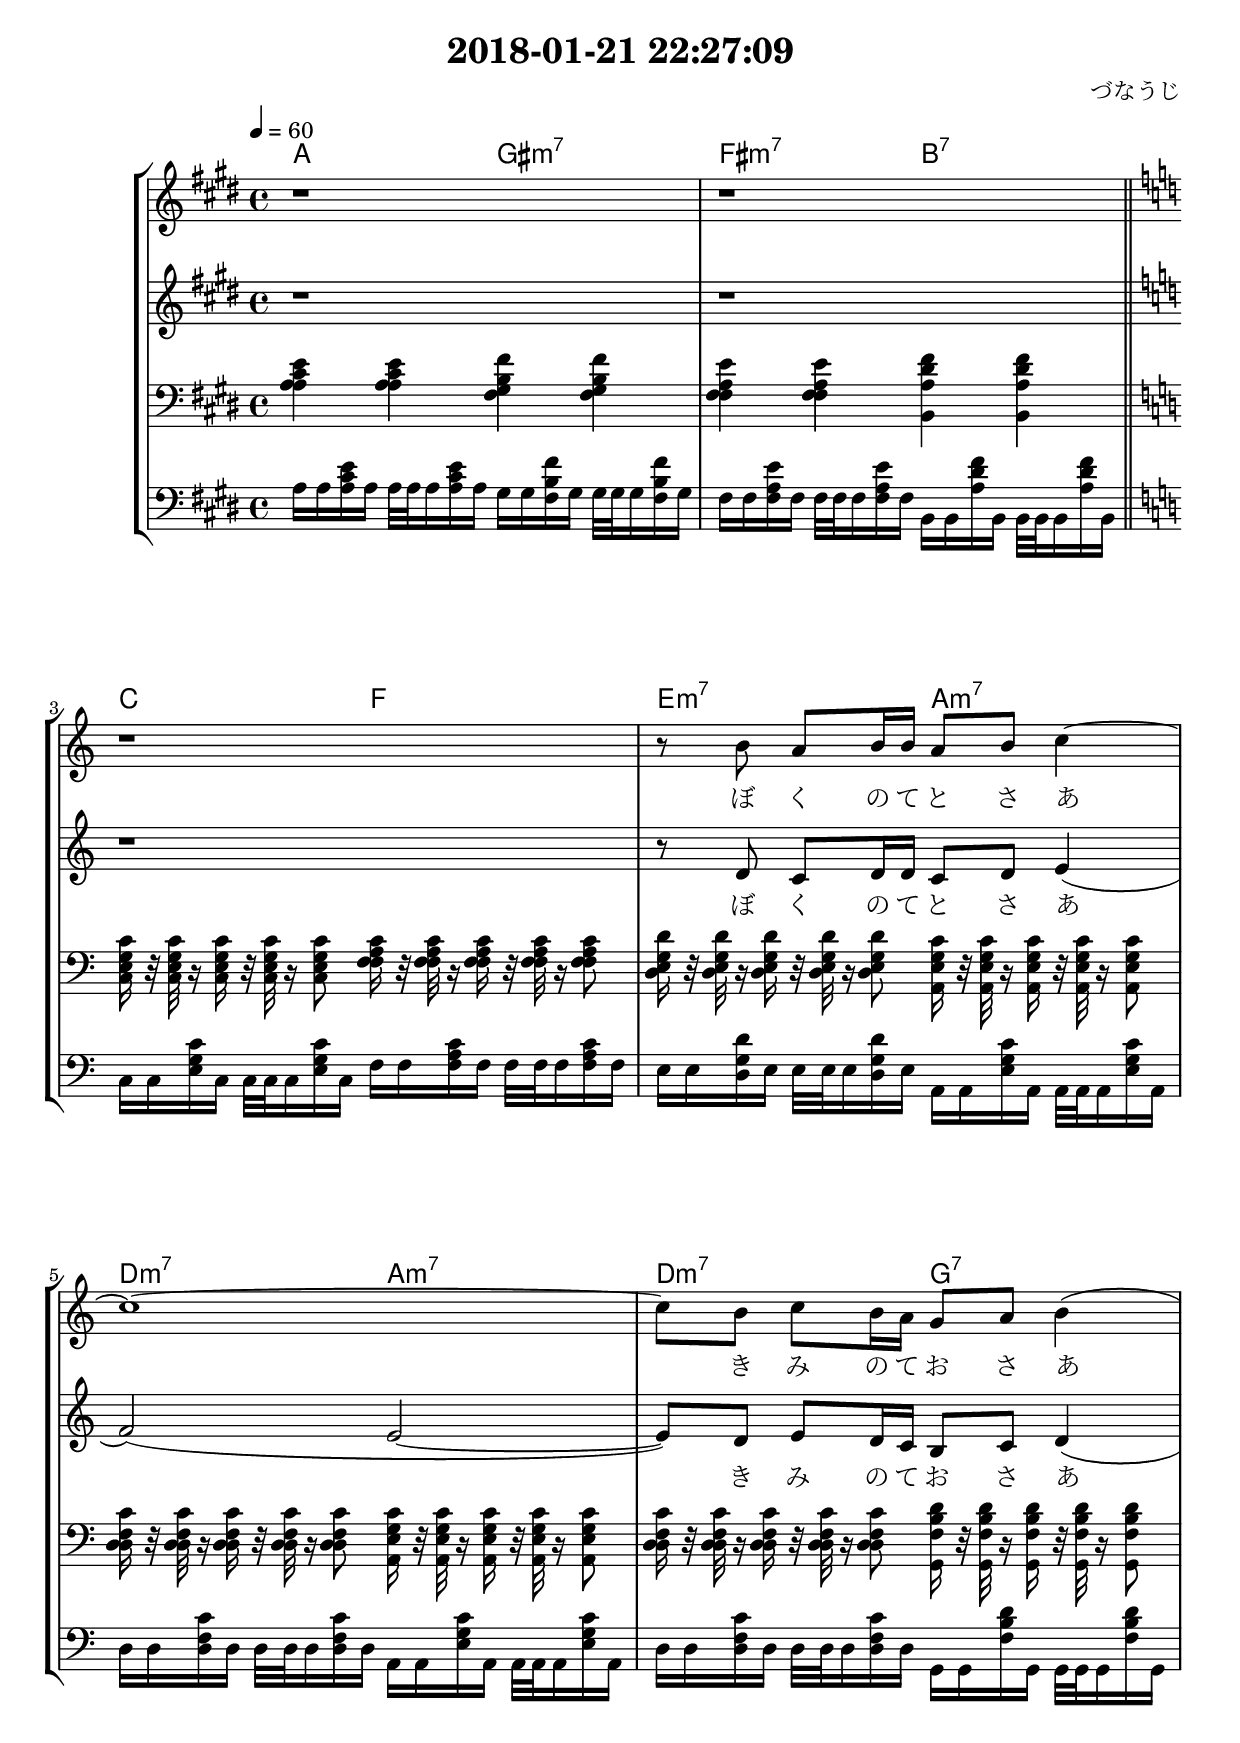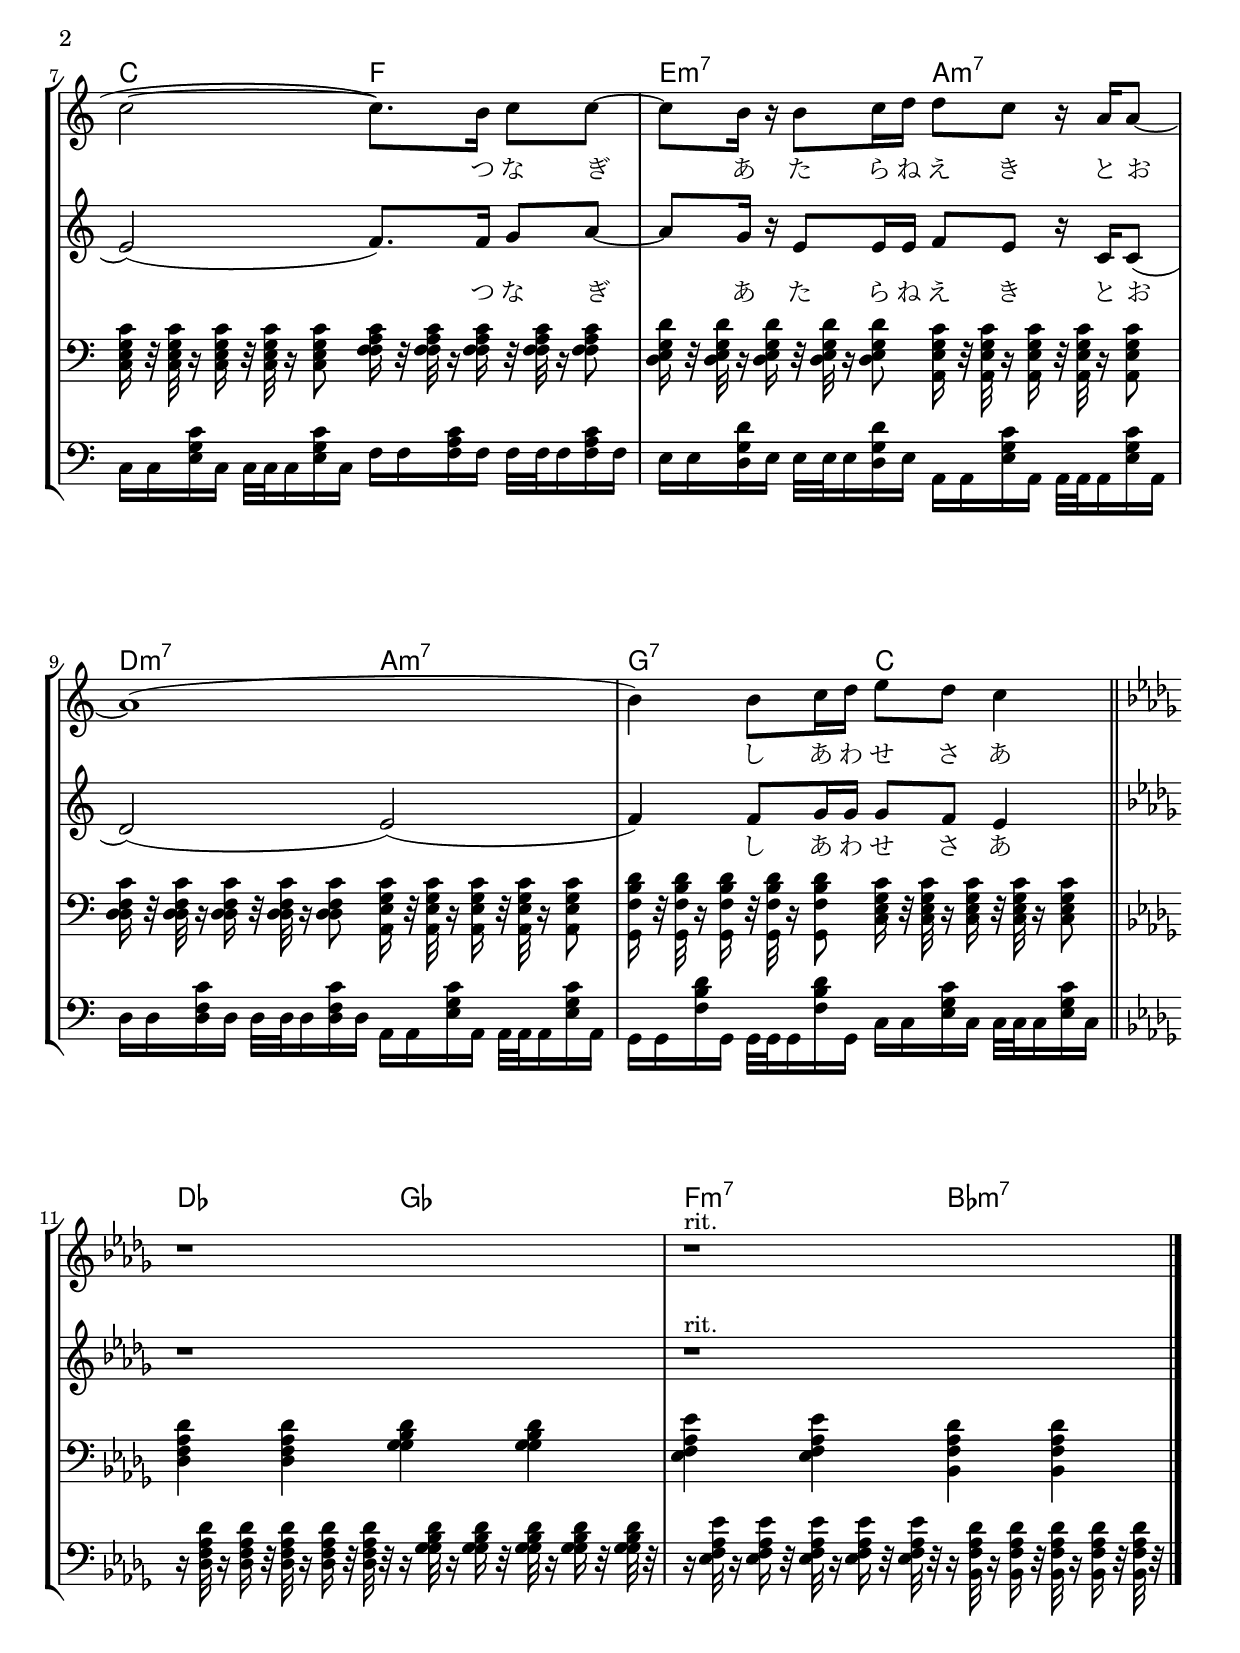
\version "2.12.1"

\header {
	title = \markup {"2018-01-21 22:27:09"}
	composer = \markup \center-column {づなうじ}
}

harmony = \chordmode {
	a2 gis:min7 fis:min7 b:7 

	c f e:min7 a:min7 d:min7 a:min7 d:min7 g:7 c f e:min7 a:min7 d:min7 a:min7 g:7 c 

	des ges f:min7 bes:min7 
}

melody = {
	\key e \major
	\tempo 4 = 60
	r1 | r1   
	\set Staff.midiInstrument = #"fss0.32"
		\key c \major
r1
r8 b'8  a'8  b'16  b'16  a'8  b'8  c''4~ 
	c''1~ 
	c''8  b'8  c''8  b'16  a'16  g'8  a'8  b'4 
	(c''2~c''8.)  b'16  c''8  c''8~ 
	c''8  b'16  r16  b'8  c''16  d''16  d''8  c''8  r16  a'16  a'8~ 
	a'1 
	 (b'4)  b'8  c''16  d''16  e''8  d''8  c''4
	\key des \major
	r1 | r1^"rit." \bar "|."
}

words = \lyricmode {
	
	ぼ  く  の  て  と  さ  あ  き  み  の  て  お  さ  あ  つ  な  ぎ  あ  た  ら  ね  え  き  と  お  し  あ  わ  せ  さ  あ  
	
}

secondmelody = {
	\key e \major
	\tempo 4 = 60
	r1 | r1   
	\set Staff.midiInstrument = #"mmi0.38"
		\key c \major
r1
r8 d'8  c'8  d'16  d'16  c'8  d'8  e'4 
	(f'2)  (e'2~ 
	e'8)  d'8  e'8  d'16  c'16  b8  c'8  d'4 
	(e'2)  (f'8.)  f'16  g'8  a'8~ 
	a'8  g'16  r16  e'8  e'16  e'16  f'8  e'8  r16  c'16  c'8 
	(d'2)  (e'2) 
	(f'4)  f'8  g'16  g'16  g'8  f'8  e'4
	\key des \major
	r1 | r1^"rit." \bar "|."
}

secondwords = \lyricmode {
	
	ぼ  く  の  て  と  さ  あ  き  み  の  て  お  さ  あ  つ  な  ぎ  あ  た  ら  ね  え  き  と  お  し  あ  わ  せ  さ  あ  
	
}

tempochange = {
	\tempo 4 = 60
	r1 | r1 \bar "||"
	\tempo 4 = 60
	r1 | r1 | r1 | r1 | r1 | r1 | r1 | r1 \bar "||"
	\tempo 4 = 60
	r1 | \tempo 4 = 45 r2 \tempo 4 = 40 r2 \bar "|."
}

mainacc = {
	\clef bass
	\set Staff.midiInstrument = #"Electric Bass (pick)"
	\key e \major
	\tempo 4 = 60
	<a a cis' e'>4 <a a cis' e'>4
	<gis fis b fis'>4 <gis fis b fis'>4
	<fis fis a e'>4 <fis fis a e'>4
	<b, a dis' fis'>4 <b, a dis' fis'>4
	\bar "||"

	\set Staff.midiInstrument = #"String Ensemble 1"
	\key c \major
	<c e g c'>16 r32 <c e g c'>32 r16     <c e g c'>16 r32 <c e g c'>32 r16     <c e g c'>8
	<f f a c'>16 r32 <f f a c'>32 r16     <f f a c'>16 r32 <f f a c'>32 r16     <f f a c'>8
	<e d g d'>16 r32 <e d g d'>32 r16     <e d g d'>16 r32 <e d g d'>32 r16     <e d g d'>8
	<a, e g c'>16 r32 <a, e g c'>32 r16     <a, e g c'>16 r32 <a, e g c'>32 r16     <a, e g c'>8
	<d d f c'>16 r32 <d d f c'>32 r16     <d d f c'>16 r32 <d d f c'>32 r16     <d d f c'>8
	<a, e g c'>16 r32 <a, e g c'>32 r16     <a, e g c'>16 r32 <a, e g c'>32 r16     <a, e g c'>8
	<d d f c'>16 r32 <d d f c'>32 r16     <d d f c'>16 r32 <d d f c'>32 r16     <d d f c'>8
	<g, f b d'>16 r32 <g, f b d'>32 r16     <g, f b d'>16 r32 <g, f b d'>32 r16     <g, f b d'>8
	<c e g c'>16 r32 <c e g c'>32 r16     <c e g c'>16 r32 <c e g c'>32 r16     <c e g c'>8
	<f f a c'>16 r32 <f f a c'>32 r16     <f f a c'>16 r32 <f f a c'>32 r16     <f f a c'>8
	<e d g d'>16 r32 <e d g d'>32 r16     <e d g d'>16 r32 <e d g d'>32 r16     <e d g d'>8
	<a, e g c'>16 r32 <a, e g c'>32 r16     <a, e g c'>16 r32 <a, e g c'>32 r16     <a, e g c'>8
	<d d f c'>16 r32 <d d f c'>32 r16     <d d f c'>16 r32 <d d f c'>32 r16     <d d f c'>8
	<a, e g c'>16 r32 <a, e g c'>32 r16     <a, e g c'>16 r32 <a, e g c'>32 r16     <a, e g c'>8
	<g, f b d'>16 r32 <g, f b d'>32 r16     <g, f b d'>16 r32 <g, f b d'>32 r16     <g, f b d'>8
	<c e g c'>16 r32 <c e g c'>32 r16     <c e g c'>16 r32 <c e g c'>32 r16     <c e g c'>8
	\bar "||"

	\set Staff.midiInstrument = #"Violin"
	\key des \major
	<des f as des'>4 <des f as des'>4
	<ges ges bes des'>4 <ges ges bes des'>4
	<f es as es'>4 <f es as es'>4
	<bes, f as des'>4 <bes, f as des'>4
	\bar "|."
}

subacc = {
	\clef bass
	\set Staff.midiInstrument = #"Acoustic grand"
	\key e \major
	\tempo 4 = 60
	a16 a16 <a cis' e'>16 a16   a32 a32 a16 <a cis' e'>16 a16
	gis16 gis16 <fis b fis'>16 gis16   gis32 gis32 gis16 <fis b fis'>16 gis16
	fis16 fis16 <fis a e'>16 fis16   fis32 fis32 fis16 <fis a e'>16 fis16
	b,16 b,16 <a dis' fis'>16 b,16   b,32 b,32 b,16 <a dis' fis'>16 b,16
	\bar "||"

	\set Staff.midiInstrument = #"Marimba"
	\key c \major
	c16 c16 <e g c'>16 c16   c32 c32 c16 <e g c'>16 c16
	f16 f16 <f a c'>16 f16   f32 f32 f16 <f a c'>16 f16
	e16 e16 <d g d'>16 e16   e32 e32 e16 <d g d'>16 e16
	a,16 a,16 <e g c'>16 a,16   a,32 a,32 a,16 <e g c'>16 a,16
	d16 d16 <d f c'>16 d16   d32 d32 d16 <d f c'>16 d16
	a,16 a,16 <e g c'>16 a,16   a,32 a,32 a,16 <e g c'>16 a,16
	d16 d16 <d f c'>16 d16   d32 d32 d16 <d f c'>16 d16
	g,16 g,16 <f b d'>16 g,16   g,32 g,32 g,16 <f b d'>16 g,16
	c16 c16 <e g c'>16 c16   c32 c32 c16 <e g c'>16 c16
	f16 f16 <f a c'>16 f16   f32 f32 f16 <f a c'>16 f16
	e16 e16 <d g d'>16 e16   e32 e32 e16 <d g d'>16 e16
	a,16 a,16 <e g c'>16 a,16   a,32 a,32 a,16 <e g c'>16 a,16
	d16 d16 <d f c'>16 d16   d32 d32 d16 <d f c'>16 d16
	a,16 a,16 <e g c'>16 a,16   a,32 a,32 a,16 <e g c'>16 a,16
	g,16 g,16 <f b d'>16 g,16   g,32 g,32 g,16 <f b d'>16 g,16
	c16 c16 <e g c'>16 c16   c32 c32 c16 <e g c'>16 c16
	\bar "||"

	\set Staff.midiInstrument = #"Flute"
	\key des \major
	r16 <des f as des'>32 r16 <des f as des'>16 r32      <des f as des'>32 r16      <des f as des'>16 r32 <des f as des'>32 r32
	r16 <ges ges bes des'>32 r16 <ges ges bes des'>16 r32      <ges ges bes des'>32 r16      <ges ges bes des'>16 r32 <ges ges bes des'>32 r32
	r16 <f es as es'>32 r16 <f es as es'>16 r32      <f es as es'>32 r16      <f es as es'>16 r32 <f es as es'>32 r32
	r16 <bes, f as des'>32 r16 <bes, f as des'>16 r32      <bes, f as des'>32 r16      <bes, f as des'>16 r32 <bes, f as des'>32 r32
	\bar "|."
}

percA = {
	\drummode {
	cymr4 cymr4 cymr4 cymr4  |cymr4 cymr8 cymr16 cymr16 cymr4 cymr4  \bar "||"
	cymr4 cymr4 cymr4 cymr4  |cymr4 cymr8 cymr16 cymr16 cymr4 cymr4  |cymr4 cymr4 cymr4 cymr4  |cymr4 cymr2.  |cymr4 cymr4 cymr4 cymr4  |cymr4 cymr8 cymr16 cymr16 cymr4 cymr4  |cymr4 cymr4 cymr4 cymr4  |cymr4 cymr2.  \bar "||"
	cymr4 cymr4 cymr4 cymr4  |cymr4 cymr8 cymr16 cymr16 cymr4 cymr4  \bar "|."
	}
}

percB = {
	\drummode {
	r2 sn2  |r2 sn2  \bar "||"
	r2 sn2  |r2 sn2  |r2 sn2  |r8 sn8 sn2.  |r2 sn2  |r2 sn2  |r2 sn2  |r8 sn8 sn2.  \bar "||"
	r2 sn2  |r2 sn2  \bar "|."
	}
}

percC = {
	\drummode {
	bd2. r8 bd8  |bd2 r8 bd4.  \bar "||"
	bd2. r8 bd8  |bd2. r8 bd8  |bd2. r8 bd8  |bd4. bd8 bd4. bd8  |bd2. r8 bd8  |bd2. r8 bd8  |bd2. r8 bd8  |bd2 r8 bd4.  \bar "||"
	bd2. r8 bd8  |bd2 r8 bd4.  \bar "|."
	}
}

percD = {
	\drummode {
	r1 |r8. tommh8. tommh2 r8  \bar "||"
	r1 |r1 |r1 |r2 r8 tommh8 tommh4  |r1 |r1 |r1 |r8. tommh8. tommh2 r8  \bar "||"
	r1 |r8. tommh8. tommh2 r8  \bar "|."
	}
}

percE = {
	\drummode {
	r1 |r2. toml8 toml8  \bar "||"
	r1 |r1 |r1 |r2. r8 toml8  |r1 |r1 |r1 |r2. toml8 toml8  \bar "||"
	r1 |r2. toml8 toml8  \bar "|."
	}
}

percF = {
	\drummode {
	r1 |hho1  \bar "||"
	r1 |r1 |r1 |r1 |r1 |r1 |r1 |hho1  \bar "||"
	r1 |hho1  \bar "|."
	}
}

\score {
	<<
		\new StaffGroup <<
			\new ChordNames {\harmony}
			\new Voice = "melody" {\melody}
			\new Lyrics \lyricsto "melody" \words
			\new Voice = "secondmelody" {\secondmelody}
			\new Lyrics \lyricsto "secondmelody" \secondwords
			\new Staff = "mainacc" {\mainacc}
			\new Staff = "subacc" {\subacc}
		>>
	>>
	\layout { }
}
